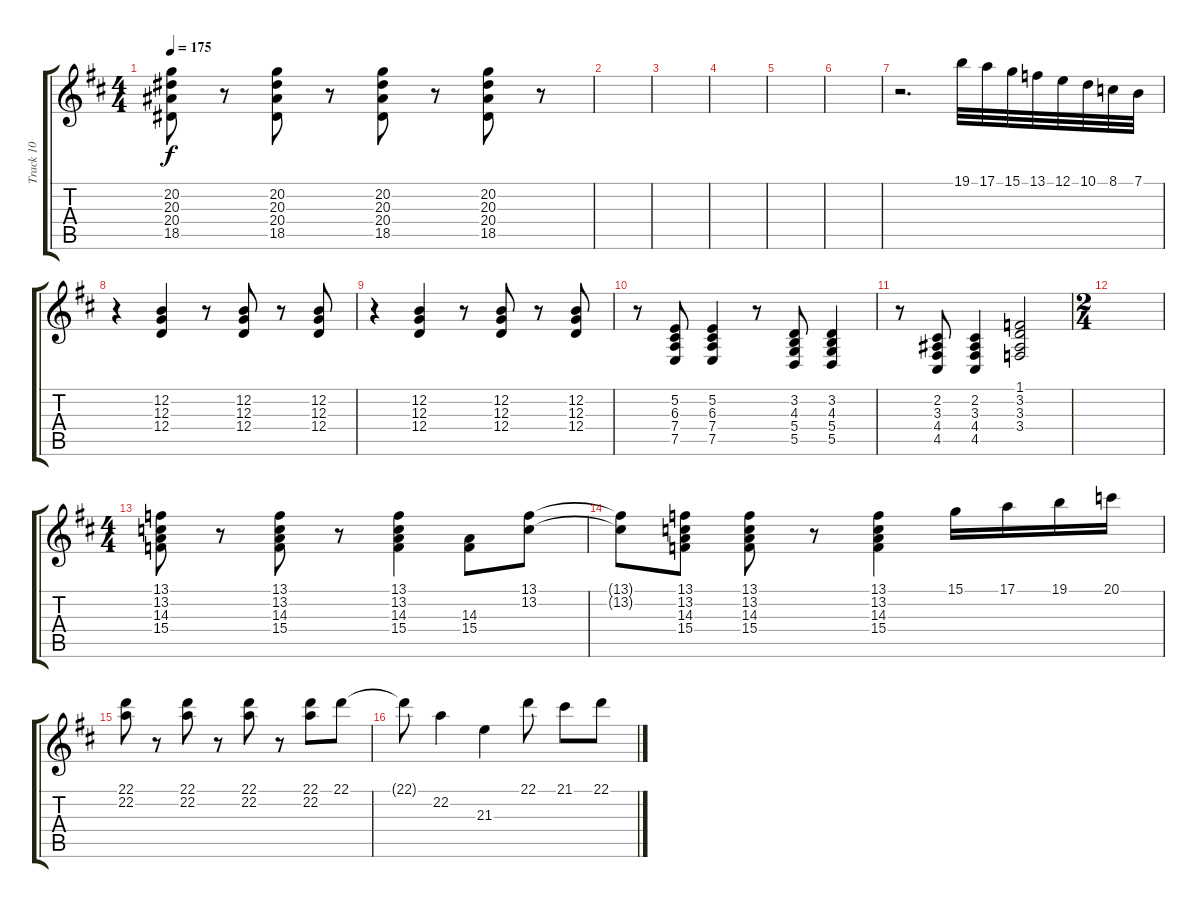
\track ("Track 10" "Track 10") {instrument acousticgrandpiano}
\staff {score tabs}
\tuning (E4 B3 G3 D3 A2 E2) {hide}
\ts (4 4)
\tempo 175
\clef g2
\ks d
(20.2 20.3 20.4 18.5).8{dy f} r.8 (20.2 20.3 20.4 18.5).8 r.8 (20.2 20.3 20.4 18.5).8 r.8 (20.2 20.3 20.4 18.5).8 r.8 |
|
|
|
|
|
r.2{d} 19.1.32 17.1.32 15.1.32 13.1.32 12.1.32 10.1.32 8.1.32 7.1.32 |
r.4 (12.2 12.3 12.4).4 r.8 (12.2 12.3 12.4).8 r.8 (12.2 12.3 12.4).8 |
r.4 (12.2 12.3 12.4).4 r.8 (12.2 12.3 12.4).8 r.8 (12.2 12.3 12.4).8 |
r.8 (5.2 6.3 7.4 7.5).8 (5.2 6.3 7.4 7.5).4 r.8 (3.2 4.3 5.4 5.5).8 (3.2 4.3 5.4 5.5).4 |
r.8 (2.2 3.3 4.4 4.5).8 (2.2 3.3 4.4 4.5).4 (1.1 3.2 3.3 3.4).2 |
\ts (2 4)
|
\ts (4 4)
(13.1 13.2 14.3 15.4).8 r.8 (13.1 13.2 14.3 15.4).8 r.8 (13.1 13.2 14.3 15.4).4 (14.3 15.4).8 (13.1 13.2).8 |
(13.1{t} 13.2{t}).8 (13.1 13.2 14.3 15.4).8 (13.1 13.2 14.3 15.4).8 r.8 (13.1 13.2 14.3 15.4).4 15.1.16 17.1.16 19.1.16 20.1.16 |
(22.1 22.2).8 r.8 (22.1 22.2).8 r.8 (22.1 22.2).8 r.8 (22.1 22.2).8 22.1.8 |
22.1{t}.8 22.2.4 21.3.4 22.1.8 21.1.8 22.1.8
